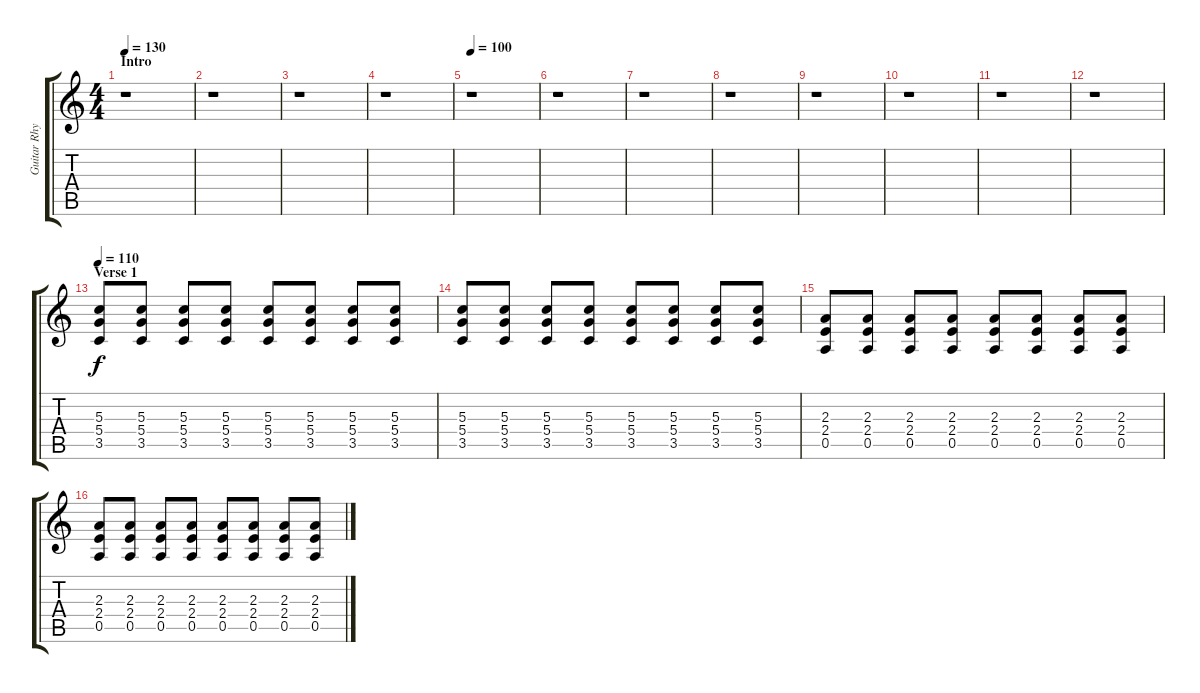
\track ("Guitar Rhythm" "Guitar Rhy") {instrument distortionguitar}
\staff {score tabs}
\tuning (E4 B3 G3 D3 A2 E2) {hide}
\ts (4 4)
\section ("" "Intro")
\tempo 130
\tempo 90
\tempo 130
\clef g2
\ks c
r.1{dy f instrument distortionguitar} |
r.1 |
r.1 |
r.1 |
\tempo 100
r.1 |
r.1 |
r.1 |
r.1 |
r.1 |
r.1 |
r.1 |
r.1 |
\section ("" "Verse 1")
\tempo 110
(5.3 5.4 3.5).8 (5.3 5.4 3.5).8 (5.3 5.4 3.5).8 (5.3 5.4 3.5).8 (5.3 5.4 3.5).8 (5.3 5.4 3.5).8 (5.3 5.4 3.5).8 (5.3 5.4 3.5).8 |
(5.3 5.4 3.5).8 (5.3 5.4 3.5).8 (5.3 5.4 3.5).8 (5.3 5.4 3.5).8 (5.3 5.4 3.5).8 (5.3 5.4 3.5).8 (5.3 5.4 3.5).8 (5.3 5.4 3.5).8 |
(2.3 2.4 0.5).8 (2.3 2.4 0.5).8 (2.3 2.4 0.5).8 (2.3 2.4 0.5).8 (2.3 2.4 0.5).8 (2.3 2.4 0.5).8 (2.3 2.4 0.5).8 (2.3 2.4 0.5).8 |
(2.3 2.4 0.5).8 (2.3 2.4 0.5).8 (2.3 2.4 0.5).8 (2.3 2.4 0.5).8 (2.3 2.4 0.5).8 (2.3 2.4 0.5).8 (2.3 2.4 0.5).8 (2.3 2.4 0.5).8
